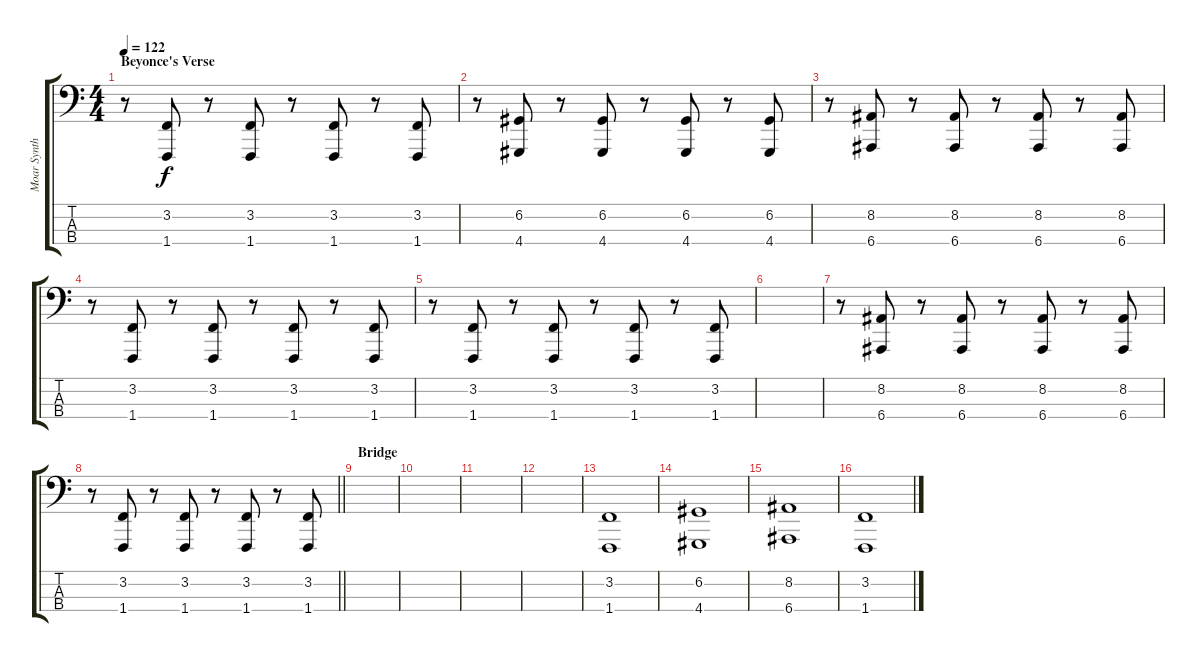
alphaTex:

\track ("Moar Synth" "Moar Synth") {instrument lead1square}
\staff {score tabs}
\tuning (G2 D2 A1 E1) {hide}
\ts (4 4)
\section ("" "Beyonce's Verse")
\tempo 122
\clef f4
\ks c
r.8{dy f} (3.2 1.4).8 r.8 (3.2 1.4).8 r.8 (3.2 1.4).8 r.8 (3.2 1.4).8 |
r.8 (6.2 4.4).8 r.8 (6.2 4.4).8 r.8 (6.2 4.4).8 r.8 (6.2 4.4).8 |
r.8 (8.2 6.4).8 r.8 (8.2 6.4).8 r.8 (8.2 6.4).8 r.8 (8.2 6.4).8 |
r.8 (3.2 1.4).8 r.8 (3.2 1.4).8 r.8 (3.2 1.4).8 r.8 (3.2 1.4).8 |
r.8 (3.2 1.4).8 r.8 (3.2 1.4).8 r.8 (3.2 1.4).8 r.8 (3.2 1.4).8 |
|
r.8 (8.2 6.4).8 r.8 (8.2 6.4).8 r.8 (8.2 6.4).8 r.8 (8.2 6.4).8 |
\barLineRight lightlight
r.8 (3.2 1.4).8 r.8 (3.2 1.4).8 r.8 (3.2 1.4).8 r.8 (3.2 1.4).8 |
\section ("" "Bridge")
|
|
|
|
(3.2 1.4).1 |
(6.2 4.4).1 |
(8.2 6.4).1 |
(3.2 1.4).1
